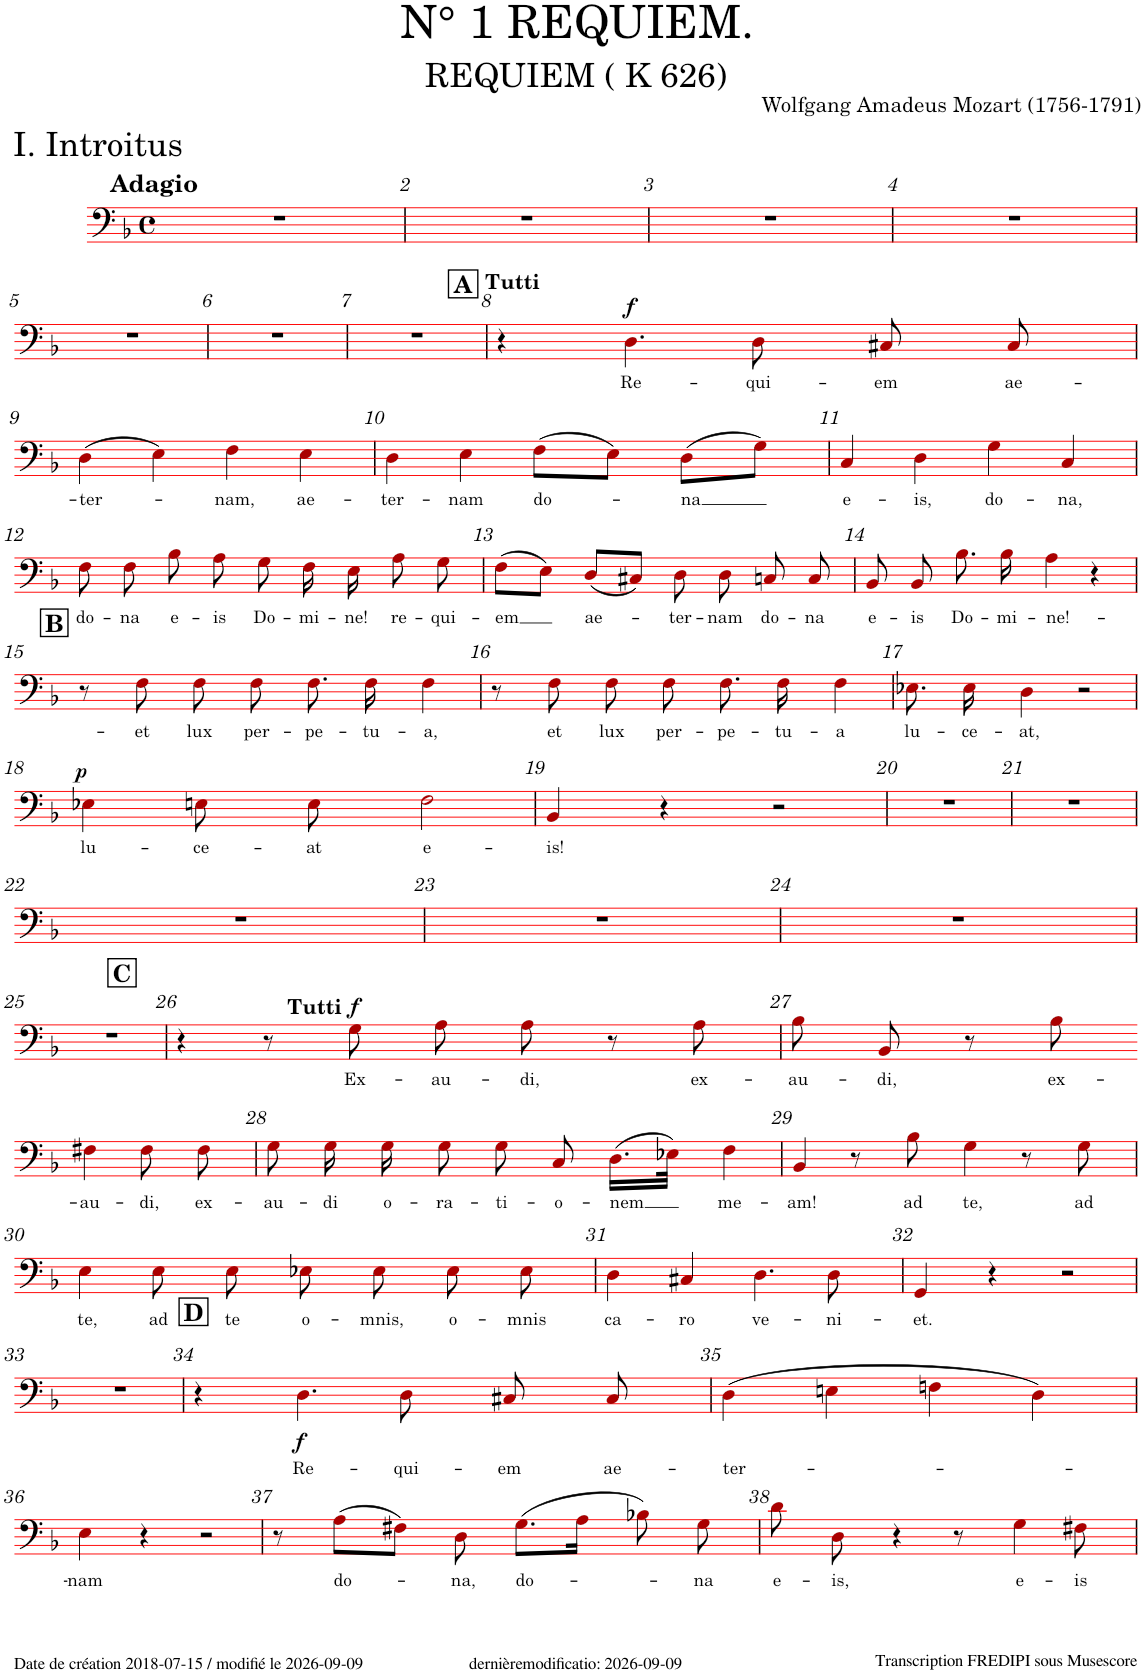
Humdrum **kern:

**kern	**text	**dynam
*part1	*part1	*part1
*staff1	*staff1	*staff1
*I"Basso Chorus	*	*
*stria5	*	*
*clefF4	*	*
*ITrd8c14	*	*
*k[b-]	*	*
*M4/4	*	*
*met(c)	*	*
=1	=1	=1
1r	.	.
=2	=2	=2
1r	.	.
=3	=3	=3
1r	.	.
=4	=4	=4
1r	.	.
!!LO:LB:g=z
=5	=5	=5
1r	.	.
=6	=6	=6
1r	.	.
=7	=7	=7
1r	.	.
=8	=8	=8
!LO:TX:a:B:t=Tutti	!	!
4r	.	.
!	!LO:LY:b	!LO:DY:a
4.D!i\	Re-	f
!	!LO:LY:b	!
8D!i\	-qui-	.
!	!LO:LY:b	!
8C#X!i/	-em	.
!	!LO:LY:b	!
8C#!i/	ae-	.
!!LO:LB:g=z
=9	=9	=9
!	!LO:LY:b	!
(4D!i\	-ter-	.
4E!i\)	.	.
!	!LO:LY:b	!
4F!i\	-nam,	.
!	!LO:LY:b	!
4E!i\	ae-	.
=10	=10	=10
!	!LO:LY:b	!
4D!i\	-ter-	.
!	!LO:LY:b	!
4E!i\	-nam	.
!	!LO:LY:b	!
(8F!i\L	do-	.
8E!i\J)	.	.
!	!LO:LY:b	!
(8D!i\L	-na	.
8G!i\J)	.	.
=11	=11	=11
!	!LO:LY:b	!
4C!i/	e-	.
!	!LO:LY:b	!
4D!i\	-is,	.
!	!LO:LY:b	!
4G!i\	do-	.
!	!LO:LY:b	!
4C!i/	-na,	.
!!LO:LB:g=z
=12	=12	=12
!	!LO:LY:b	!
8F!i\	do-	.
!	!LO:LY:b	!
8F!i\	-na	.
!	!LO:LY:b	!
8B-!i\	e-	.
!	!LO:LY:b	!
8A!i\	-is	.
!	!LO:LY:b	!
8G!i\	Do-	.
!	!LO:LY:b	!
16F!i\	-mi-	.
!	!LO:LY:b	!
16E!i\	-ne!	.
!	!LO:LY:b	!
8A!i\	re-	.
!	!LO:LY:b	!
8G!i\	-qui-	.
=13	=13	=13
!	!LO:LY:b	!
(8F!i\L	-em	.
8E!i\J)	.	.
!	!LO:LY:b	!
(8D!i/L	ae-	.
8C#X!i/J)	.	.
!	!LO:LY:b	!
8D!i\	-ter-	.
!	!LO:LY:b	!
8D!i\	-nam	.
!	!LO:LY:b	!
8Cn!i/	do-	.
!	!LO:LY:b	!
8C!i/	-na	.
=14	=14	=14
!	!LO:LY:b	!
8BB-!i/	e-	.
!	!LO:LY:b	!
8BB-!i/	-is	.
!	!LO:LY:b	!
8.B-!i\	Do-	.
!	!LO:LY:b	!
16B-!i\	-mi-	.
!	!LO:LY:b	!
4A!i\	-ne!-	.
4r	.	.
!!LO:LB:g=z
=15	=15	=15
8r	.	.
!	!LO:LY:b	!
8F!i\	-et	.
!	!LO:LY:b	!
8F!i\	lux	.
!	!LO:LY:b	!
8F!i\	per-	.
!	!LO:LY:b	!
8.F!i\	-pe-	.
!	!LO:LY:b	!
16F!i\	-tu-	.
!	!LO:LY:b	!
4F!i\	-a,	.
=16	=16	=16
8r	.	.
!	!LO:LY:b	!
8F!i\	et	.
!	!LO:LY:b	!
8F!i\	lux	.
!	!LO:LY:b	!
8F!i\	per-	.
!	!LO:LY:b	!
8.F!i\	-pe-	.
!	!LO:LY:b	!
16F!i\	-tu-	.
!	!LO:LY:b	!
4F!i\	-a	.
=17	=17	=17
!	!LO:LY:b	!
8.E-X!i\	lu-	.
!	!LO:LY:b	!
16E-!i\	-ce-	.
!	!LO:LY:b	!
4D!i\	-at,	.
2r	.	.
!!LO:LB:g=z
=18	=18	=18
!	!LO:LY:b	!LO:DY:a
4E-X!i\	lu-	p
!	!LO:LY:b	!
8En!i\	-ce-	.
!	!LO:LY:b	!
8E!i\	-at	.
!	!LO:LY:b	!
2F!i\	e-	.
=19	=19	=19
!	!LO:LY:b	!
4BB-!i/	-is!	.
4r	.	.
2r	.	.
=20	=20	=20
1r	.	.
=21	=21	=21
1r	.	.
!!LO:LB:g=z
=22	=22	=22
1r	.	.
=23	=23	=23
1r	.	.
=24	=24	=24
1r	.	.
!!LO:LB:g=z
=25	=25	=25
1r	.	.
=26	=26	=26
4r	.	.
8r	.	.
!LO:TX:a:B:t=Tutti	!	!
!	!LO:LY:b	!LO:DY:a
8G!i\	Ex-	f
!	!LO:LY:b	!
8A!i\	-au-	.
!	!LO:LY:b	!
8A!i\	-di,	.
8r	.	.
!	!LO:LY:b	!
8A!i\	ex-	.
=27	=27	=27
!	!LO:LY:b	!
8B-!i\	-au-	.
!	!LO:LY:b	!
8BB-!i/	-di,	.
8r	.	.
!	!LO:LY:b	!
8B-!i\	ex-	.
!!LO:LB:g=z
=27X1	=27X1	=27X1
!	!LO:LY:b	!
4F#X!i\	-au-	.
!	!LO:LY:b	!
8F#,!i\	-di,	.
!	!LO:LY:b	!
8F#!i\	ex-	.
=28	=28	=28
!	!LO:LY:b	!
8G!i\	-au-	.
!	!LO:LY:b	!
16G!i\	-di	.
!	!LO:LY:b	!
16G!i\	o-	.
!	!LO:LY:b	!
8G!i\	-ra-	.
!	!LO:LY:b	!
8G!i\	-ti-	.
!	!LO:LY:b	!
8C!i/	-o-	.
!	!LO:LY:b	!
(16.D!i\LL	-nem	.
32E-X!i\JJk)	.	.
!	!LO:LY:b	!
4F!i\	me-	.
=29	=29	=29
!	!LO:LY:b	!
4BB-!i/	-am!	.
8r	.	.
!	!LO:LY:b	!
8B-!i\	ad	.
!	!LO:LY:b	!
4G!i\	te,	.
8r	.	.
!	!LO:LY:b	!
8G!i\	ad	.
!!LO:LB:g=z
=30	=30	=30
!	!LO:LY:b	!
4E,!i\	te,	.
!	!LO:LY:b	!
8E!i\	ad	.
!	!LO:LY:b	!
8E!i\	te	.
!	!LO:LY:b	!
8E-X!i\	o-	.
!	!LO:LY:b	!
8E-,!i\	-mnis,	.
!	!LO:LY:b	!
8E-!i\	o-	.
!	!LO:LY:b	!
8E-!i\	-mnis	.
=31	=31	=31
!	!LO:LY:b	!
4D!i\	ca-	.
!	!LO:LY:b	!
4C#X!i/	-ro	.
!	!LO:LY:b	!
4.D!i\	ve-	.
!	!LO:LY:b	!
8D!i\	-ni-	.
=32	=32	=32
!	!LO:LY:b	!
4GG!i/	-et.	.
4r	.	.
2r	.	.
!!LO:LB:g=z
=33	=33	=33
1r	.	.
=34	=34	=34
4r	.	.
!	!LO:LY:b	!LO:DY:b
4.D!i\	Re-	f
!	!LO:LY:b	!
8D!i\	-qui-	.
!	!LO:LY:b	!
8C#X!i/	-em	.
!	!LO:LY:b	!
8C#!i/	ae-	.
=35	=35	=35
!	!LO:LY:b	!
(4D!i\	-ter-	.
4En!i\	.	.
4Fn!i\	.	.
4D!i\)	.	.
!!LO:LB:g=z
=36	=36	=36
!	!LO:LY:b	!
4E!i\	-nam	.
4r	.	.
2r	.	.
=37	=37	=37
8r	.	.
!	!LO:LY:b	!
(8A!i\L	do-	.
8F#X!i\J)	.	.
!	!LO:LY:b	!
8D!i\	-na,	.
!	!LO:LY:b	!
(8.G!i\L	do-	.
16A!i\Jk	.	.
8B-X!i\)	.	.
!	!LO:LY:b	!
8G!i\	-na	.
=38	=38	=38
!	!LO:LY:b	!
8d!i\	e-	.
!	!LO:LY:b	!
8D!i\	-is,	.
4r	.	.
8r	.	.
!	!LO:LY:b	!
4G!i\	e-	.
!	!LO:LY:b	!
8F#X!i\	-is	.
=	=	=
*-	*-	*-
